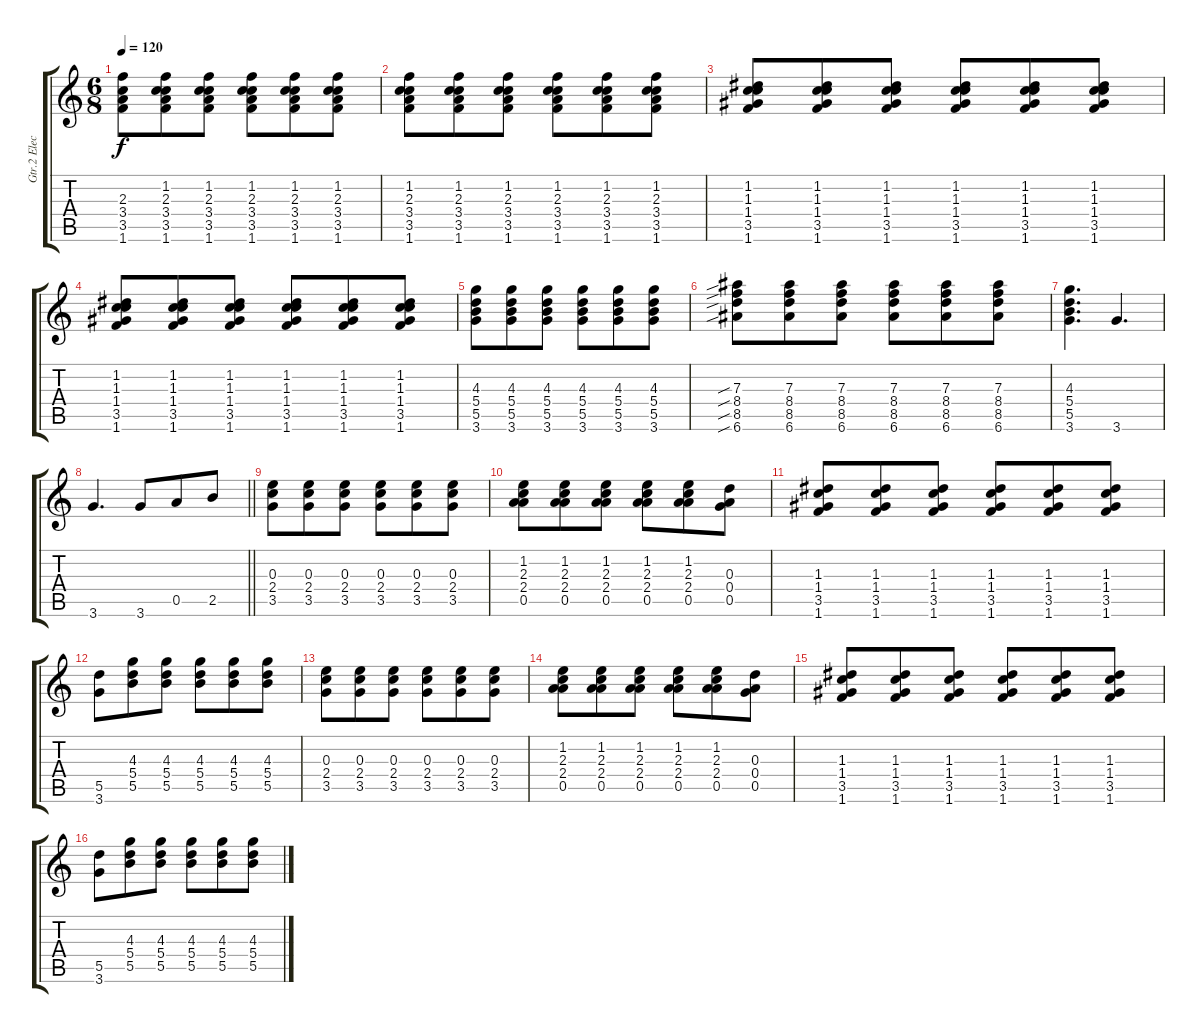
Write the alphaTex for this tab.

\track ("Gtr.2 Electric Gtr.(Clean Tone)" "Gtr.2 Elec") {instrument electricguitarclean}
\staff {score tabs}
\tuning (E4 B3 G3 D4 A3 E3) {hide}
\ts (6 8)
\tempo 120
\clef g2
\ks c
(2.3 3.4 3.5 1.6).8{dy f} (1.2 2.3 3.4 3.5 1.6).8 (1.2 2.3 3.4 3.5 1.6).8 (1.2 2.3 3.4 3.5 1.6).8 (1.2 2.3 3.4 3.5 1.6).8 (1.2 2.3 3.4 3.5 1.6).8 |
(1.2 2.3 3.4 3.5 1.6).8 (1.2 2.3 3.4 3.5 1.6).8 (1.2 2.3 3.4 3.5 1.6).8 (1.2 2.3 3.4 3.5 1.6).8 (1.2 2.3 3.4 3.5 1.6).8 (1.2 2.3 3.4 3.5 1.6).8 |
(1.2 1.3 1.4 3.5 1.6).8 (1.2 1.3 1.4 3.5 1.6).8 (1.2 1.3 1.4 3.5 1.6).8 (1.2 1.3 1.4 3.5 1.6).8 (1.2 1.3 1.4 3.5 1.6).8 (1.2 1.3 1.4 3.5 1.6).8 |
(1.2 1.3 1.4 3.5 1.6).8 (1.2 1.3 1.4 3.5 1.6).8 (1.2 1.3 1.4 3.5 1.6).8 (1.2 1.3 1.4 3.5 1.6).8 (1.2 1.3 1.4 3.5 1.6).8 (1.2 1.3 1.4 3.5 1.6).8 |
(4.3 5.4 5.5 3.6).8 (4.3 5.4 5.5 3.6).8 (4.3 5.4 5.5 3.6).8 (4.3 5.4 5.5 3.6).8 (4.3 5.4 5.5 3.6).8 (4.3 5.4 5.5 3.6).8 |
(7.3{sib} 8.4{sib} 8.5{sib} 6.6{sib}).8 (7.3 8.4 8.5 6.6).8 (7.3 8.4 8.5 6.6).8 (7.3 8.4 8.5 6.6).8 (7.3 8.4 8.5 6.6).8 (7.3 8.4 8.5 6.6).8 |
(4.3 5.4 5.5 3.6).4{d} 3.6.4{d} |
\barLineRight lightlight
3.6.4{d} 3.6.8 0.5.8 2.5.8 |
(0.3 2.4 3.5).8 (0.3 2.4 3.5).8 (0.3 2.4 3.5).8 (0.3 2.4 3.5).8 (0.3 2.4 3.5).8 (0.3 2.4 3.5).8 |
(1.2 2.3 2.4 0.5).8 (1.2 2.3 2.4 0.5).8 (1.2 2.3 2.4 0.5).8 (1.2 2.3 2.4 0.5).8 (1.2 2.3 2.4 0.5).8 (0.3 0.4 0.5).8 |
(1.3 1.4 3.5 1.6).8 (1.3 1.4 3.5 1.6).8 (1.3 1.4 3.5 1.6).8 (1.3 1.4 3.5 1.6).8 (1.3 1.4 3.5 1.6).8 (1.3 1.4 3.5 1.6).8 |
(5.5 3.6).8 (4.3 5.4 5.5).8 (4.3 5.4 5.5).8 (4.3 5.4 5.5).8 (4.3 5.4 5.5).8 (4.3 5.4 5.5).8 |
(0.3 2.4 3.5).8 (0.3 2.4 3.5).8 (0.3 2.4 3.5).8 (0.3 2.4 3.5).8 (0.3 2.4 3.5).8 (0.3 2.4 3.5).8 |
(1.2 2.3 2.4 0.5).8 (1.2 2.3 2.4 0.5).8 (1.2 2.3 2.4 0.5).8 (1.2 2.3 2.4 0.5).8 (1.2 2.3 2.4 0.5).8 (0.3 0.4 0.5).8 |
(1.3 1.4 3.5 1.6).8 (1.3 1.4 3.5 1.6).8 (1.3 1.4 3.5 1.6).8 (1.3 1.4 3.5 1.6).8 (1.3 1.4 3.5 1.6).8 (1.3 1.4 3.5 1.6).8 |
(5.5 3.6).8 (4.3 5.4 5.5).8 (4.3 5.4 5.5).8 (4.3 5.4 5.5).8 (4.3 5.4 5.5).8 (4.3 5.4 5.5).8
